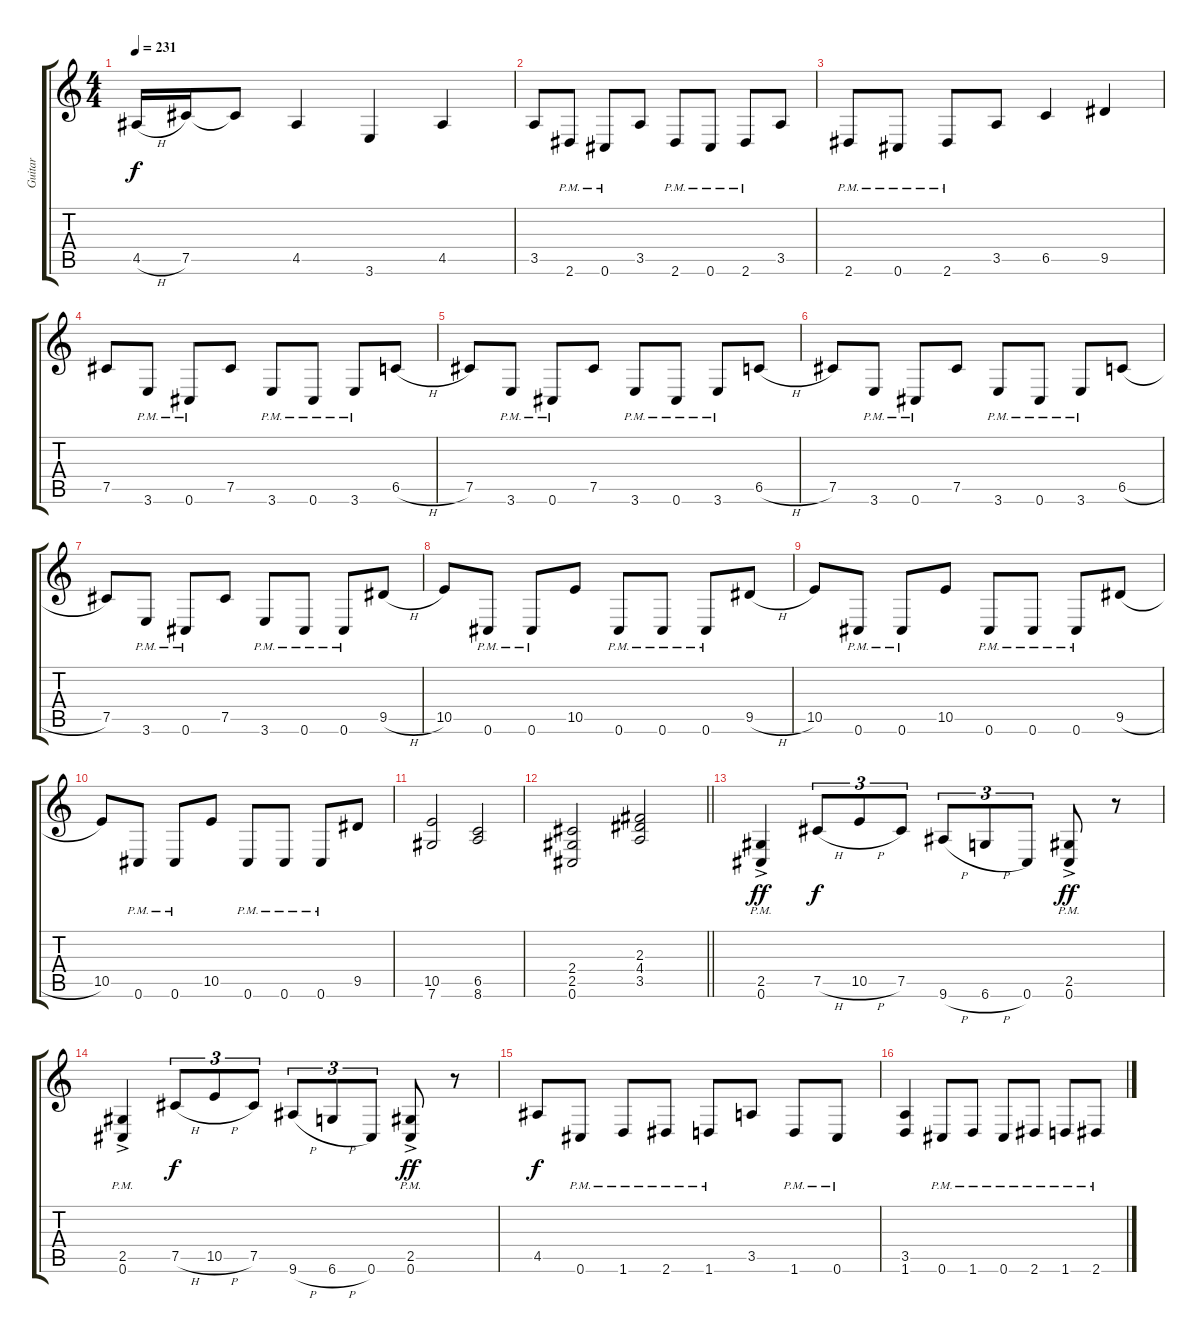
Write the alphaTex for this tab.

\track ("Guitar" "Guitar") {instrument distortionguitar}
\staff {score tabs}
\tuning (Db4 Ab3 E3 B2 Gb2 Db2) {hide}
\ts (4 4)
\tempo 231
\clef g2
\ks c
4.5{h}.16{dy f} 7.5.16 7.5{t}.8 4.5.4 3.6.4 4.5.4 |
3.5.8 2.6{pm}.8 0.6{pm}.8 3.5.8 2.6{pm}.8 0.6{pm}.8 2.6{pm}.8 3.5.8 |
2.6{pm}.8 0.6{pm}.8 2.6{pm}.8 3.5.8 6.5.4 9.5.4 |
7.5.8 3.6{pm}.8 0.6{pm}.8 7.5.8 3.6{pm}.8 0.6{pm}.8 3.6{pm}.8 6.5{h}.8 |
7.5.8 3.6{pm}.8 0.6{pm}.8 7.5.8 3.6{pm}.8 0.6{pm}.8 3.6{pm}.8 6.5{h}.8 |
7.5.8 3.6{pm}.8 0.6{pm}.8 7.5.8 3.6{pm}.8 0.6{pm}.8 3.6{pm}.8 6.5{h}.8 |
7.5.8 3.6{pm}.8 0.6{pm}.8 7.5.8 3.6{pm}.8 0.6{pm}.8 0.6{pm}.8 9.5{h}.8 |
10.5.8 0.6{pm}.8 0.6{pm}.8 10.5.8 0.6{pm}.8 0.6{pm}.8 0.6{pm}.8 9.5{h}.8 |
10.5.8 0.6{pm}.8 0.6{pm}.8 10.5.8 0.6{pm}.8 0.6{pm}.8 0.6{pm}.8 9.5{h}.8 |
10.5.8 0.6{pm}.8 0.6{pm}.8 10.5.8 0.6{pm}.8 0.6{pm}.8 0.6{pm}.8 9.5.8 |
(10.5 7.6).2 (6.5 8.6).2 |
\barLineRight lightlight
(2.4 2.5 0.6).2 (2.3 4.4 3.5).2 |
\section ("" "")
(2.5{ac pm} 0.6{ac pm}).4{dy ff} 7.5{h}.8{tu (3 2) dy f} 10.5{h}.8{tu (3 2)} 7.5.8{tu (3 2)} 9.6{h}.8{tu (3 2)} 6.6{h}.8{tu (3 2)} 0.6.8{tu (3 2)} (2.5{ac pm} 0.6{ac pm}).8{dy ff} r.8 |
(2.5{ac pm} 0.6{ac pm}).4 7.5{h}.8{tu (3 2) dy f} 10.5{h}.8{tu (3 2)} 7.5.8{tu (3 2)} 9.6{h}.8{tu (3 2)} 6.6{h}.8{tu (3 2)} 0.6.8{tu (3 2)} (2.5{ac pm} 0.6{ac pm}).8{dy ff} r.8 |
4.5.8{dy f} 0.6{pm}.8 1.6{pm}.8 2.6{pm}.8 1.6{pm}.8 3.5.8 1.6{pm}.8 0.6{pm}.8 |
(3.5 1.6).4 0.6{pm}.8 1.6{pm}.8 0.6{pm}.8 2.6{pm}.8 1.6{pm}.8 2.6{pm}.8
